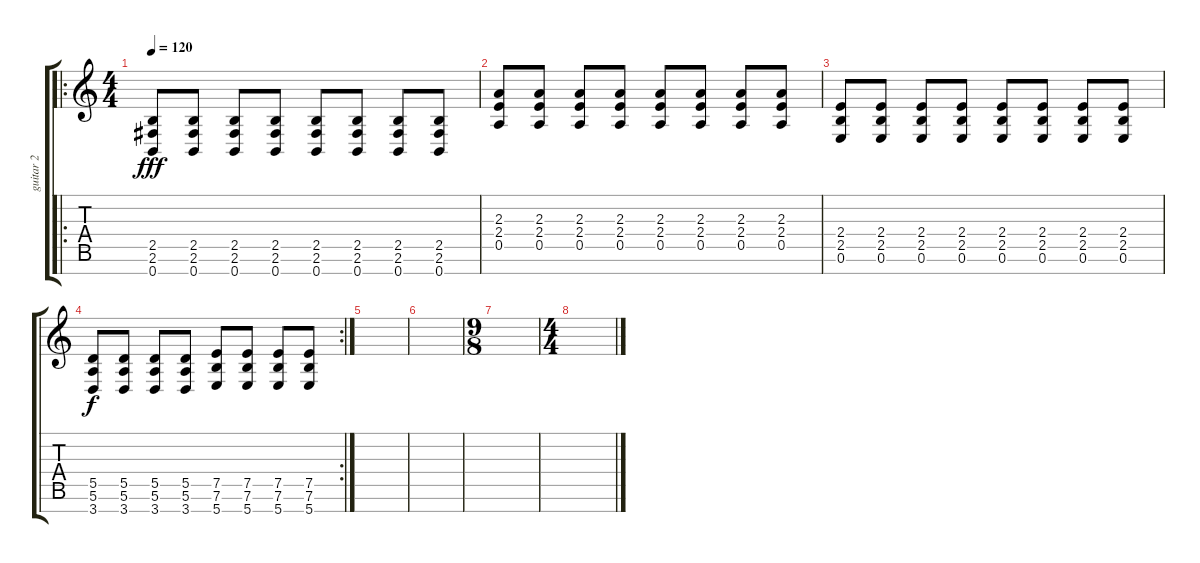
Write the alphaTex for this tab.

\track ("guitar 2" "guitar 2") {instrument distortionguitar}
\staff {score tabs}
\tuning (E4 B3 G3 D3 A2 E2 B1) {hide}
\ro
\ts (4 4)
\tempo 120
\clef g2
\ks c
(2.5 2.6 0.7).8{dy fff} (2.5 2.6 0.7).8 (2.5 2.6 0.7).8 (2.5 2.6 0.7).8 (2.5 2.6 0.7).8 (2.5 2.6 0.7).8 (2.5 2.6 0.7).8 (2.5 2.6 0.7).8 |
(2.3 2.4 0.5).8 (2.3 2.4 0.5).8 (2.3 2.4 0.5).8 (2.3 2.4 0.5).8 (2.3 2.4 0.5).8 (2.3 2.4 0.5).8 (2.3 2.4 0.5).8 (2.3 2.4 0.5).8 |
(2.4 2.5 0.6).8 (2.4 2.5 0.6).8 (2.4 2.5 0.6).8 (2.4 2.5 0.6).8 (2.4 2.5 0.6).8 (2.4 2.5 0.6).8 (2.4 2.5 0.6).8 (2.4 2.5 0.6).8 |
\rc 2
(5.5 5.6 3.7).8{dy f} (5.5 5.6 3.7).8 (5.5 5.6 3.7).8 (5.5 5.6 3.7).8 (7.5 7.6 5.7).8 (7.5 7.6 5.7).8 (7.5 7.6 5.7).8 (7.5 7.6 5.7).8 |
|
|
\ts (9 8)
|
\ts (4 4)
